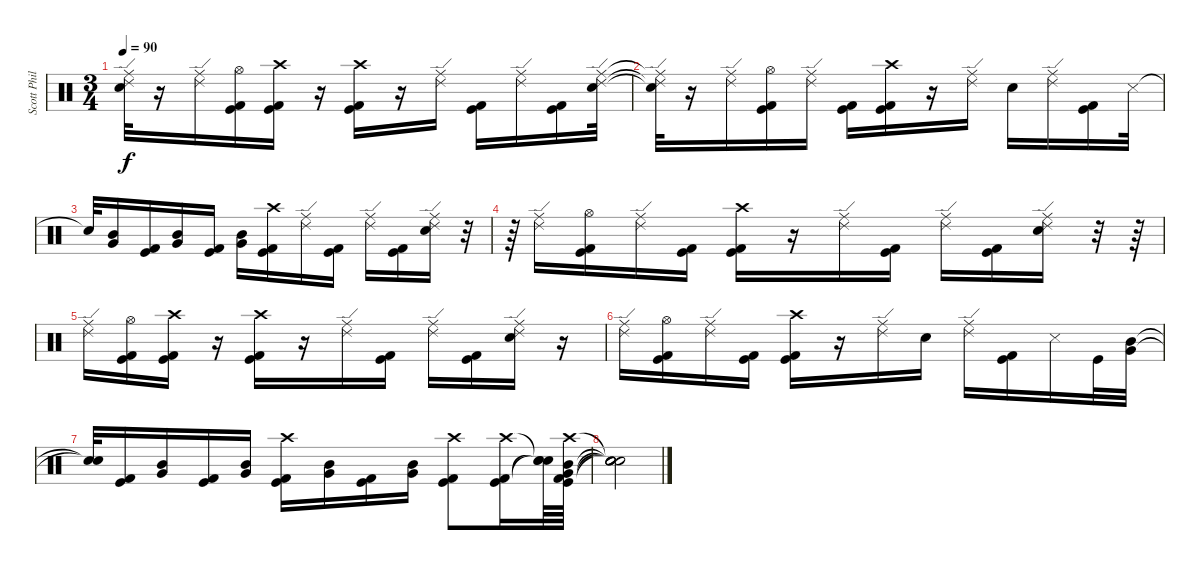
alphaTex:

\track ("Scott Philips" "Scott Phil") {instrument percussion}
\staff {score}
\articulation defaults
\ts (3 4)
\tempo 90
\clef neutral
\ks c
("Ride (middle)"{t} "Ride (edge) 2"{t} "Snare (hit)"{t}).32{dy f} r.16 ("Ride (middle)" "Ride (edge) 2").16 ("Hi-Hat (open)" "Kick (hit)" "Kick (hit) 2").16 ("Crash high (hit)" "Kick (hit)" "Kick (hit) 2").16 r.16 ("Crash high (hit)" "Kick (hit)" "Kick (hit) 2").16 r.16 ("Ride (middle)" "Ride (edge) 2").16 ("Kick (hit)" "Kick (hit) 2").16 ("Ride (middle)" "Ride (edge) 2").16 ("Kick (hit)" "Kick (hit) 2").16 ("Ride (middle)" "Ride (edge) 2" "Snare (hit) 2").32 |
("Ride (middle)"{t} "Ride (edge) 2"{t} "Snare (hit)"{t}).32 r.16 ("Ride (middle)" "Ride (edge) 2").16 ("Hi-Hat (open)" "Kick (hit)" "Kick (hit) 2").16 ("Ride (middle)" "Ride (edge) 2").16 ("Kick (hit)" "Kick (hit) 2").16 ("Crash high (hit)" "Kick (hit)" "Kick (hit) 2").16 r.16 ("Ride (middle)" "Ride (edge) 2").16 "Snare (hit) 2".16 ("Ride (middle)" "Ride (edge) 2").16 ("Kick (hit)" "Kick (hit) 2").16 "Snare (side stick) 3".32 |
"Snare (hit)"{t}.32 ("Very Low Tom (hit)" "Mid Tom (hit)").16 ("Kick (hit)" "Kick (hit) 2").16 ("Very Low Tom (hit)" "Mid Tom (hit)").16 ("Kick (hit)" "Kick (hit) 2").16 ("Very Low Tom (hit)" "Mid Tom (hit)").16 ("Crash high (hit)" "Kick (hit)" "Kick (hit) 2").16 ("Ride (middle)" "Ride (edge) 2").16 ("Kick (hit)" "Kick (hit) 2").16 ("Ride (middle)" "Ride (edge) 2").16 ("Kick (hit)" "Kick (hit) 2").16 ("Ride (middle)" "Ride (edge) 2" "Snare (hit) 2").16 r.32 |
r.64 ("Ride (middle)" "Ride (edge) 2").16 ("Hi-Hat (open)" "Kick (hit)" "Kick (hit) 2").16 ("Ride (middle)" "Ride (edge) 2").16 ("Kick (hit)" "Kick (hit) 2").16 ("Crash high (hit)" "Kick (hit)" "Kick (hit) 2").16 r.16 ("Ride (middle)" "Ride (edge) 2").16 ("Kick (hit)" "Kick (hit) 2").16 ("Ride (middle)" "Ride (edge) 2").16 ("Kick (hit)" "Kick (hit) 2").16 ("Ride (middle)" "Ride (edge) 2" "Snare (hit) 2").16 r.32 r.64 |
("Ride (middle)" "Ride (edge) 2").16 ("Hi-Hat (open)" "Kick (hit)" "Kick (hit) 2").16 ("Crash high (hit)" "Kick (hit)" "Kick (hit) 2").16 r.16 ("Crash high (hit)" "Kick (hit)" "Kick (hit) 2").16 r.16 ("Ride (middle)" "Ride (edge) 2").16 ("Kick (hit)" "Kick (hit) 2").16 ("Ride (middle)" "Ride (edge) 2").16 ("Kick (hit)" "Kick (hit) 2").16 ("Ride (middle)" "Ride (edge) 2" "Snare (hit) 2").16 r.16 |
("Ride (middle)" "Ride (edge) 2").16 ("Hi-Hat (open)" "Kick (hit)" "Kick (hit) 2").16 ("Ride (middle)" "Ride (edge) 2").16 ("Kick (hit)" "Kick (hit) 2").16 ("Crash high (hit)" "Kick (hit)" "Kick (hit) 2").16 r.16 ("Ride (middle)" "Ride (edge) 2").16 "Snare (hit) 2".16 ("Ride (middle)" "Ride (edge) 2").16 ("Kick (hit)" "Kick (hit) 2").16 "Snare (side stick) 3".16 "Kick (hit)".32 ("Very Low Tom (hit)" "Mid Tom (hit)").32 |
("Snare (hit)"{t} "Snare (hit)"{t}).32 ("Kick (hit)" "Kick (hit) 2").16 ("Very Low Tom (hit)" "Mid Tom (hit)").16 ("Kick (hit)" "Kick (hit) 2").16 ("Very Low Tom (hit)" "Mid Tom (hit)").16 ("Crash high (hit)" "Kick (hit)" "Kick (hit) 2").16 ("Very Low Tom (hit)" "Mid Tom (hit)").16 ("Kick (hit)" "Kick (hit) 2").16 ("Very Low Tom (hit)" "Mid Tom (hit)").16 ("Crash high (hit)" "Kick (hit)" "Kick (hit) 2").8 ("Crash high (hit)" "Kick (hit)" "Kick (hit) 2").16 ("Snare (hit)"{t} "Snare (hit)"{t} "Snare (hit)"{t}).64 ("Crash high (hit)" "Very Low Tom (hit)" "Mid Tom (hit)" "Kick (hit)" "Kick (hit) 2").64 |
("Snare (hit)"{t} "Snare (hit)"{t} "Snare (hit)"{t} "Snare (hit)"{t} "Snare (hit)"{t}).2
